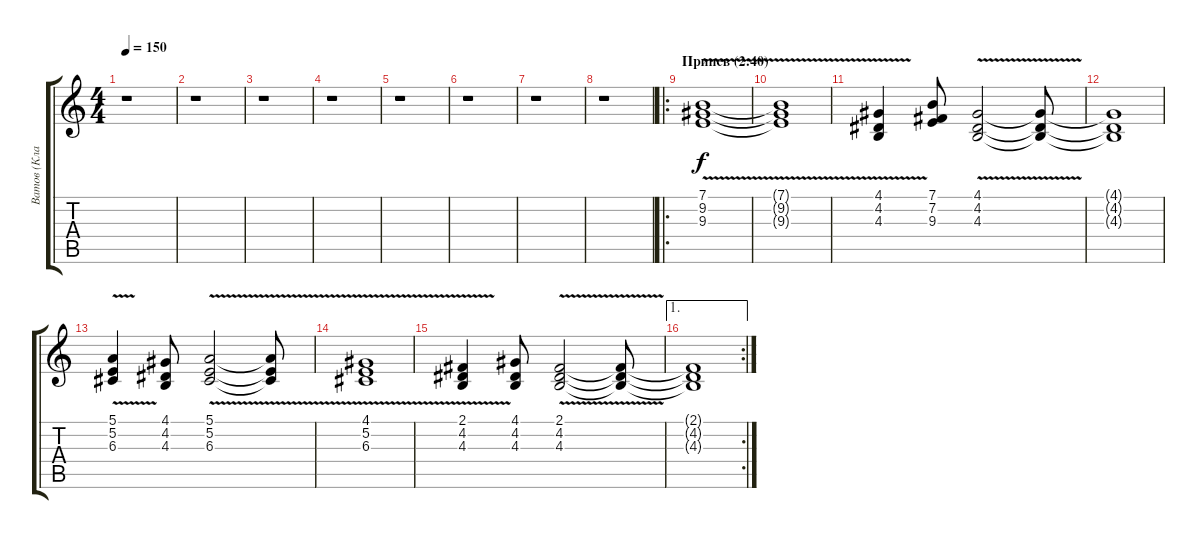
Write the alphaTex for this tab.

\track ("Ватов (Клавишные)" "Ватов (Кла") {instrument drawbarorgan}
\staff {score tabs}
\tuning (E4 B3 G3 D3 A2 E2) {hide}
\ts (4 4)
\tempo 150
\clef g2
\ks c
r.1{dy f} |
r.1 |
r.1 |
r.1 |
r.1 |
r.1 |
r.1 |
r.1 |
\ro
\section ("" "Припев (2:40)")
(7.1{v} 9.2{v} 9.3{v}).1 |
(7.1{t} 9.2{t} 9.3{t}).1 |
(4.1{v} 4.2{v} 4.3{v}).4 (7.1 7.2 9.3).8 (4.1{v} 4.2{v} 4.3{v}).2 (4.1{t} 4.2{t} 4.3{t}).8 |
(4.1{t} 4.2{t} 4.3{t}).1 |
(5.1{v} 5.2{v} 6.3{v}).4 (4.1 4.2 4.3).8 (5.1{v} 5.2{v} 6.3{v}).2 (5.1{t} 5.2{t} 6.3{t}).8 |
(4.1{v} 5.2{v} 6.3{v}).1 |
(2.1{v} 4.2{v} 4.3{v}).4 (4.1 4.2 4.3).8 (2.1{v} 4.2{v} 4.3{v}).2 (2.1{t} 4.2{t} 4.3{t}).8 |
\ae 1
\rc 2
(2.1{t} 4.2{t} 4.3{t}).1
